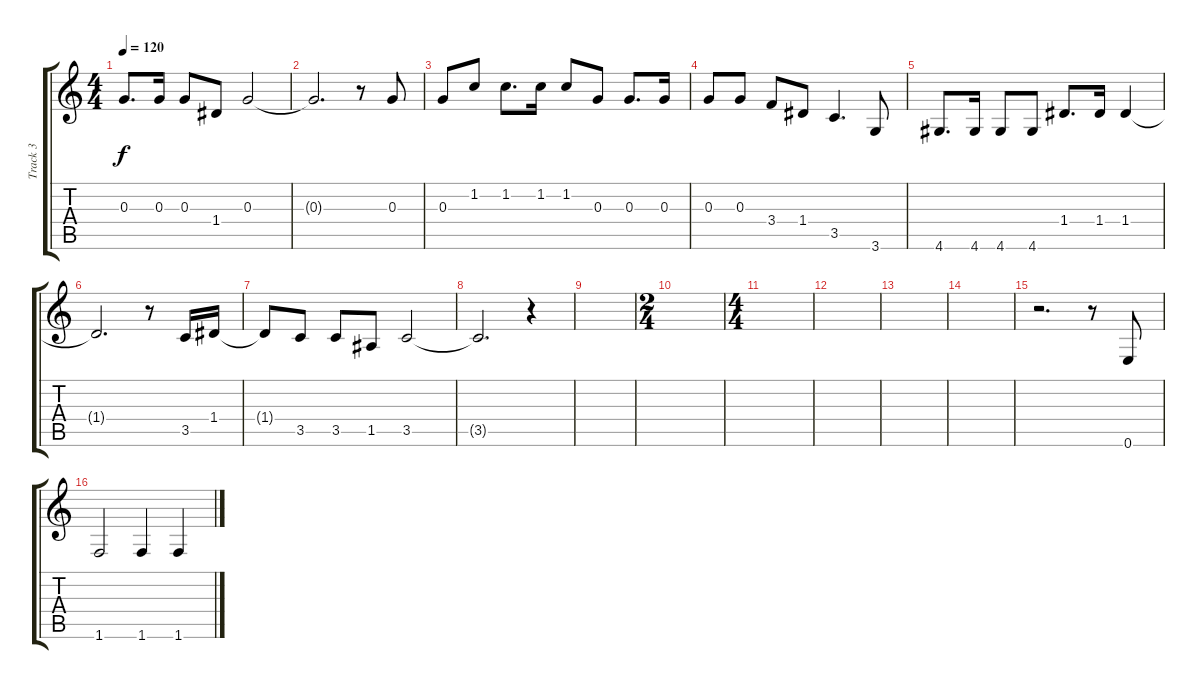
\track ("Track 3" "Track 3") {instrument overdrivenguitar}
\staff {score tabs}
\tuning (E4 B3 G3 D3 A2 E2) {hide}
\ts (4 4)
\tempo 120
\clef g2
\ks c
0.3.8{d dy f} 0.3.16 0.3.8 1.4.8 0.3.2 |
0.3{t}.2{d} r.8 0.3.8 |
0.3.8 1.2.8 1.2.8{d} 1.2.16 1.2.8 0.3.8 0.3.8{d} 0.3.16 |
0.3.8 0.3.8 3.4.8 1.4.8 3.5.4{d} 3.6.8 |
4.6.8{d} 4.6.16 4.6.8 4.6.8 1.4.8{d} 1.4.16 1.4.4 |
1.4{t}.2{d} r.8 3.5.16 1.4.16 |
1.4{t}.8 3.5.8 3.5.8 1.5.8 3.5.2 |
3.5{t}.2{d} r.4 |
|
\ts (2 4)
|
\ts (4 4)
|
|
|
|
r.2{d} r.8 0.6.8 |
1.6.2 1.6.4 1.6.4
